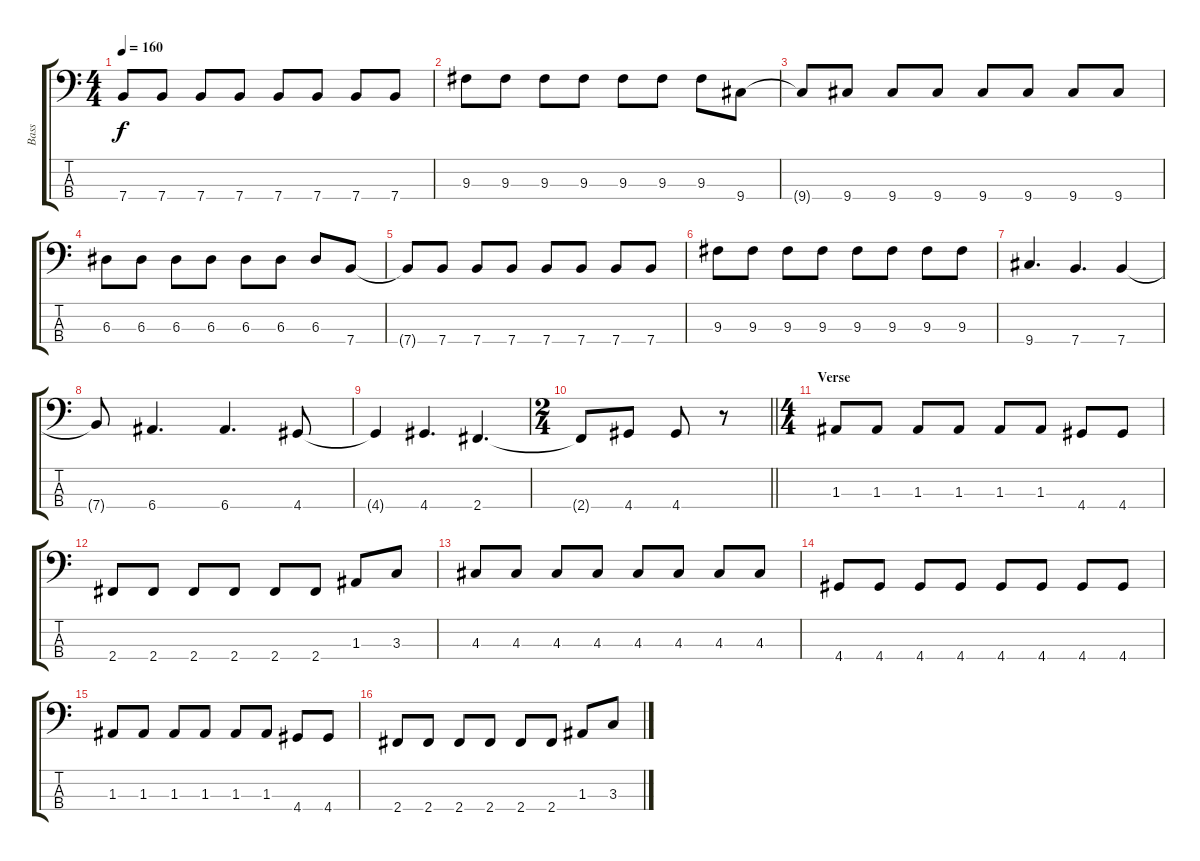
\track ("Bass" "Bass") {instrument electricbassfinger}
\staff {score tabs}
\tuning (G2 D2 A1 E1) {hide}
\ts (4 4)
\tempo 160
\clef f4
\ks c
7.4{t}.8{dy f} 7.4.8 7.4.8 7.4.8 7.4.8 7.4.8 7.4.8 7.4.8 |
9.3.8 9.3.8 9.3.8 9.3.8 9.3.8 9.3.8 9.3.8 9.4.8 |
9.4{t}.8 9.4.8 9.4.8 9.4.8 9.4.8 9.4.8 9.4.8 9.4.8 |
6.3.8 6.3.8 6.3.8 6.3.8 6.3.8 6.3.8 6.3.8 7.4.8 |
7.4{t}.8 7.4.8 7.4.8 7.4.8 7.4.8 7.4.8 7.4.8 7.4.8 |
9.3.8 9.3.8 9.3.8 9.3.8 9.3.8 9.3.8 9.3.8 9.3.8 |
9.4.4{d} 7.4.4{d} 7.4.4 |
7.4{t}.8 6.4.4{d} 6.4.4{d} 4.4.8 |
4.4{t}.4 4.4.4{d} 2.4.4{d} |
\ts (2 4)
\barLineRight lightlight
2.4{t}.8 4.4.8 4.4.8 r.8 |
\ts (4 4)
\section ("" "Verse")
1.3.8 1.3.8 1.3.8 1.3.8 1.3.8 1.3.8 4.4.8 4.4.8 |
2.4.8 2.4.8 2.4.8 2.4.8 2.4.8 2.4.8 1.3.8 3.3.8 |
4.3.8 4.3.8 4.3.8 4.3.8 4.3.8 4.3.8 4.3.8 4.3.8 |
4.4.8 4.4.8 4.4.8 4.4.8 4.4.8 4.4.8 4.4.8 4.4.8 |
1.3.8 1.3.8 1.3.8 1.3.8 1.3.8 1.3.8 4.4.8 4.4.8 |
2.4.8 2.4.8 2.4.8 2.4.8 2.4.8 2.4.8 1.3.8 3.3.8
